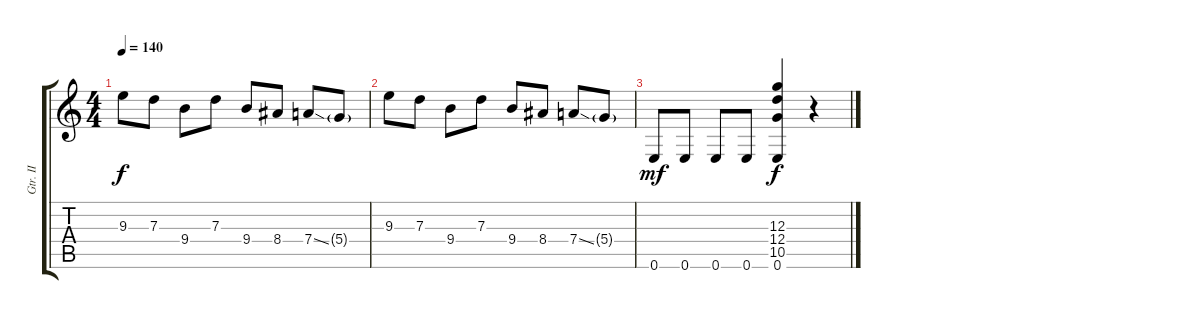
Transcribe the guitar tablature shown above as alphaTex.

\track ("Gtr. II" "Gtr. II") {instrument overdrivenguitar}
\staff {score tabs}
\tuning (E4 B3 G3 D3 A2 E2) {hide}
\ts (4 4)
\tempo 140
\clef g2
\ks c
9.3.8{dy f} 7.3.8 9.4.8 7.3.8 9.4.8 8.4.8 7.4{ss}.8 5.4{g}.8 |
9.3.8 7.3.8 9.4.8 7.3.8 9.4.8 8.4.8 7.4{ss}.8 5.4{g}.8 |
0.6.8{dy mf} 0.6.8 0.6.8 0.6.8 (12.3 12.4 10.5 0.6).4{dy f} r.4
